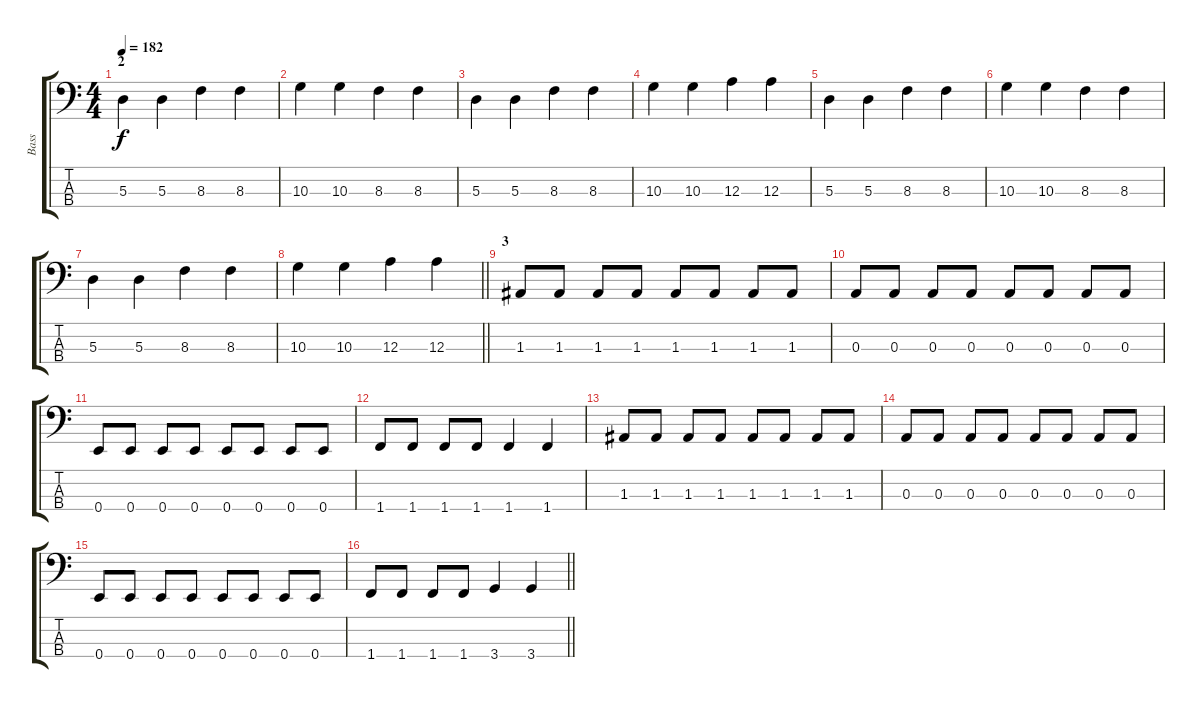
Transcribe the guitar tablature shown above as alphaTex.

\track ("Bass" "Bass") {instrument electricbassfinger}
\staff {score tabs}
\tuning (G2 D2 A1 E1) {hide}
\ts (4 4)
\section ("" "2")
\tempo 182
\clef f4
\ks c
5.3.4{dy f} 5.3.4 8.3.4 8.3.4 |
10.3.4 10.3.4 8.3.4 8.3.4 |
5.3.4 5.3.4 8.3.4 8.3.4 |
10.3.4 10.3.4 12.3.4 12.3.4 |
5.3.4 5.3.4 8.3.4 8.3.4 |
10.3.4 10.3.4 8.3.4 8.3.4 |
5.3.4 5.3.4 8.3.4 8.3.4 |
\barLineRight lightlight
10.3.4 10.3.4 12.3.4 12.3.4 |
\section ("" "3")
1.3.8 1.3.8 1.3.8 1.3.8 1.3.8 1.3.8 1.3.8 1.3.8 |
0.3.8 0.3.8 0.3.8 0.3.8 0.3.8 0.3.8 0.3.8 0.3.8 |
0.4.8 0.4.8 0.4.8 0.4.8 0.4.8 0.4.8 0.4.8 0.4.8 |
1.4.8 1.4.8 1.4.8 1.4.8 1.4.4 1.4.4 |
1.3.8 1.3.8 1.3.8 1.3.8 1.3.8 1.3.8 1.3.8 1.3.8 |
0.3.8 0.3.8 0.3.8 0.3.8 0.3.8 0.3.8 0.3.8 0.3.8 |
0.4.8 0.4.8 0.4.8 0.4.8 0.4.8 0.4.8 0.4.8 0.4.8 |
\barLineRight lightlight
1.4.8 1.4.8 1.4.8 1.4.8 3.4.4 3.4.4
